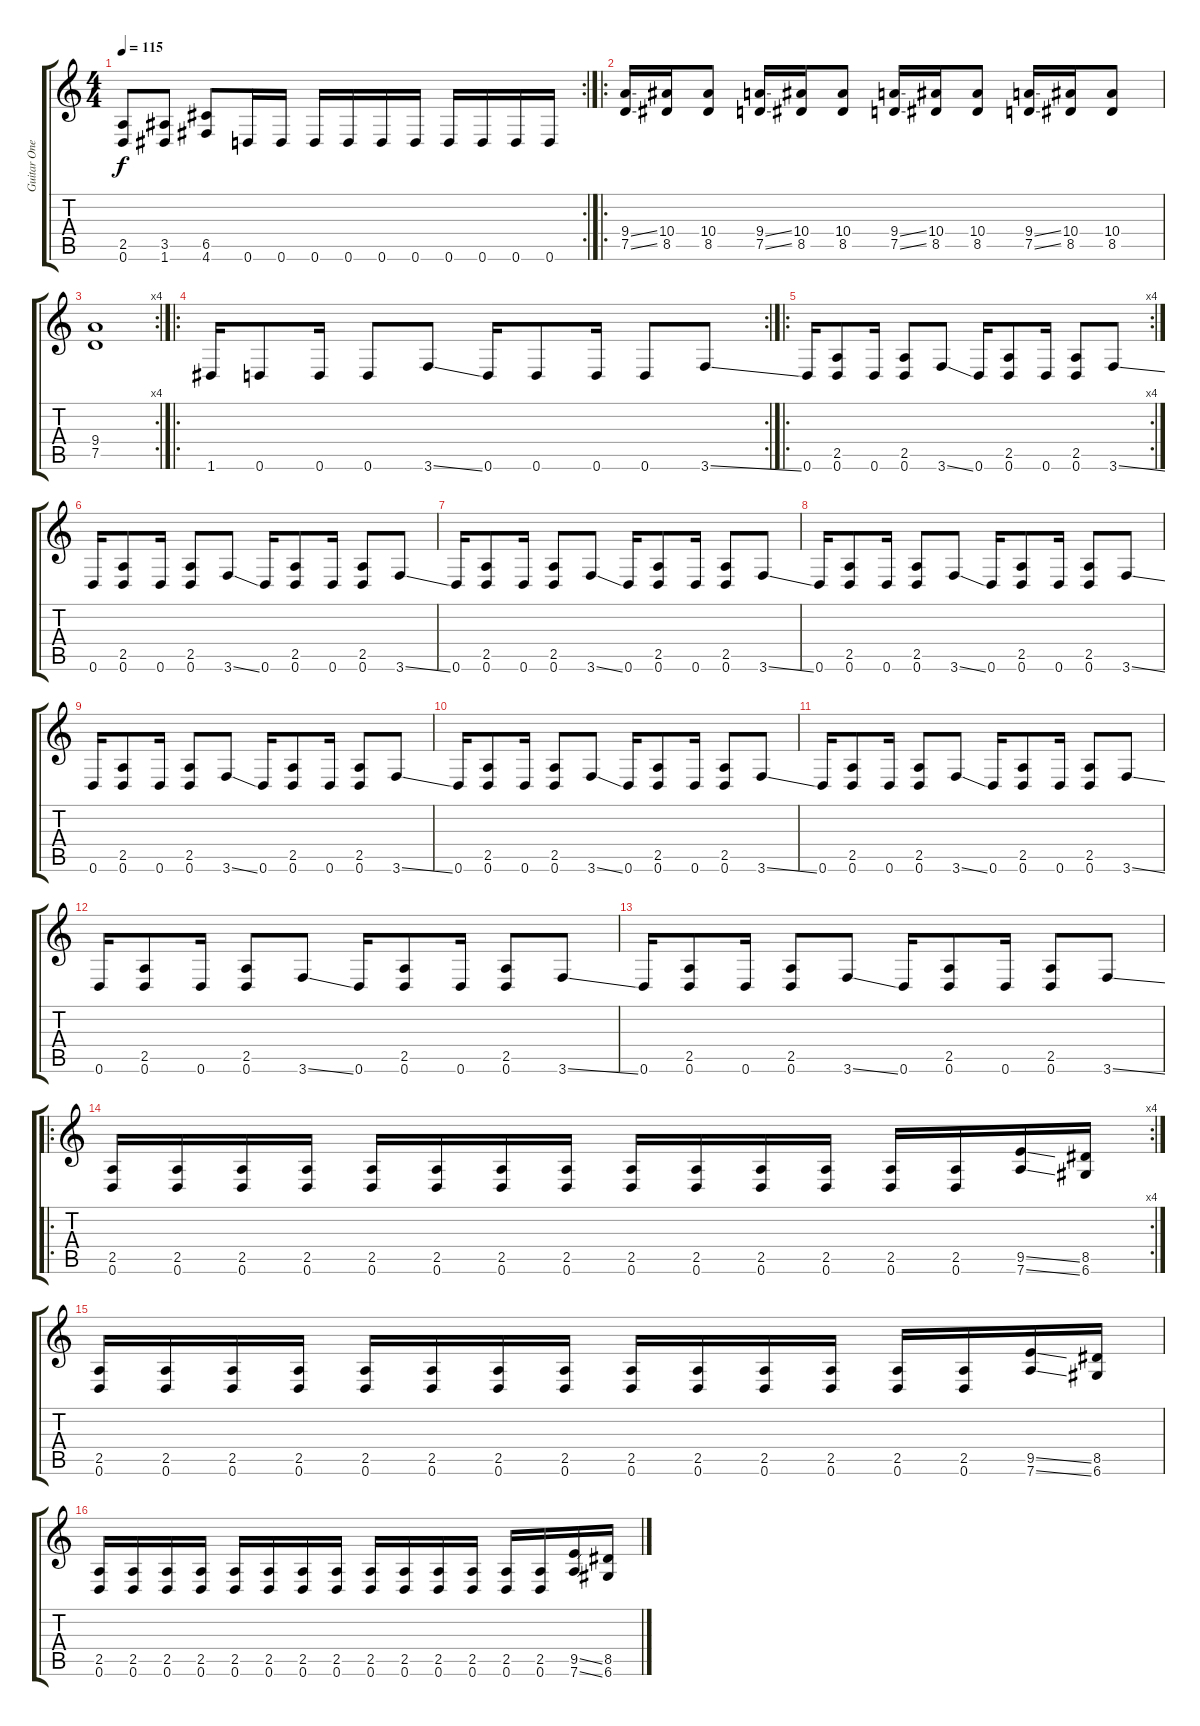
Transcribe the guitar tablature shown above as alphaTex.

\track ("Guitar One" "Guitar One") {instrument distortionguitar}
\staff {score tabs}
\tuning (D4 A3 F3 C3 G2 D2) {hide}
\rc 2
\ts (4 4)
\tempo 115
\clef g2
\ks c
(2.5 0.6).8{dy f} (3.5 1.6).8 (6.5 4.6).8 0.6.16 0.6.16 0.6.16 0.6.16 0.6.16 0.6.16 0.6.16 0.6.16 0.6.16 0.6.16 |
\ro
(9.4{ss} 7.5{ss}).16 (10.4 8.5).16 (10.4 8.5).8 (9.4{ss} 7.5{ss}).16 (10.4 8.5).16 (10.4 8.5).8 (9.4{ss} 7.5{ss}).16 (10.4 8.5).16 (10.4 8.5).8 (9.4{ss} 7.5{ss}).16 (10.4 8.5).16 (10.4 8.5).8 |
\rc 4
(9.4 7.5).1 |
\ro
\rc 2
1.6.16 0.6.8 0.6.16 0.6.8 3.6{ss}.8 0.6.16 0.6.8 0.6.16 0.6.8 3.6{ss}.8 |
\ro
\rc 4
0.6.16 (2.5 0.6).8 0.6.16 (2.5 0.6).8 3.6{ss}.8 0.6.16 (2.5 0.6).8 0.6.16 (2.5 0.6).8 3.6{ss}.8 |
0.6.16 (2.5 0.6).8 0.6.16 (2.5 0.6).8 3.6{ss}.8 0.6.16 (2.5 0.6).8 0.6.16 (2.5 0.6).8 3.6{ss}.8 |
0.6.16 (2.5 0.6).8 0.6.16 (2.5 0.6).8 3.6{ss}.8 0.6.16 (2.5 0.6).8 0.6.16 (2.5 0.6).8 3.6{ss}.8 |
0.6.16 (2.5 0.6).8 0.6.16 (2.5 0.6).8 3.6{ss}.8 0.6.16 (2.5 0.6).8 0.6.16 (2.5 0.6).8 3.6{ss}.8 |
0.6.16 (2.5 0.6).8 0.6.16 (2.5 0.6).8 3.6{ss}.8 0.6.16 (2.5 0.6).8 0.6.16 (2.5 0.6).8 3.6{ss}.8 |
0.6.16 (2.5 0.6).8 0.6.16 (2.5 0.6).8 3.6{ss}.8 0.6.16 (2.5 0.6).8 0.6.16 (2.5 0.6).8 3.6{ss}.8 |
0.6.16 (2.5 0.6).8 0.6.16 (2.5 0.6).8 3.6{ss}.8 0.6.16 (2.5 0.6).8 0.6.16 (2.5 0.6).8 3.6{ss}.8 |
0.6.16 (2.5 0.6).8 0.6.16 (2.5 0.6).8 3.6{ss}.8 0.6.16 (2.5 0.6).8 0.6.16 (2.5 0.6).8 3.6{ss}.8 |
0.6.16 (2.5 0.6).8 0.6.16 (2.5 0.6).8 3.6{ss}.8 0.6.16 (2.5 0.6).8 0.6.16 (2.5 0.6).8 3.6{ss}.8 |
\ro
\rc 4
(2.5 0.6).16 (2.5 0.6).16 (2.5 0.6).16 (2.5 0.6).16 (2.5 0.6).16 (2.5 0.6).16 (2.5 0.6).16 (2.5 0.6).16 (2.5 0.6).16 (2.5 0.6).16 (2.5 0.6).16 (2.5 0.6).16 (2.5 0.6).16 (2.5 0.6).16 (9.5{ss} 7.6{ss}).16 (8.5 6.6).16 |
(2.5 0.6).16 (2.5 0.6).16 (2.5 0.6).16 (2.5 0.6).16 (2.5 0.6).16 (2.5 0.6).16 (2.5 0.6).16 (2.5 0.6).16 (2.5 0.6).16 (2.5 0.6).16 (2.5 0.6).16 (2.5 0.6).16 (2.5 0.6).16 (2.5 0.6).16 (9.5{ss} 7.6{ss}).16 (8.5 6.6).16 |
(2.5 0.6).16 (2.5 0.6).16 (2.5 0.6).16 (2.5 0.6).16 (2.5 0.6).16 (2.5 0.6).16 (2.5 0.6).16 (2.5 0.6).16 (2.5 0.6).16 (2.5 0.6).16 (2.5 0.6).16 (2.5 0.6).16 (2.5 0.6).16 (2.5 0.6).16 (9.5{ss} 7.6{ss}).16 (8.5 6.6).16
